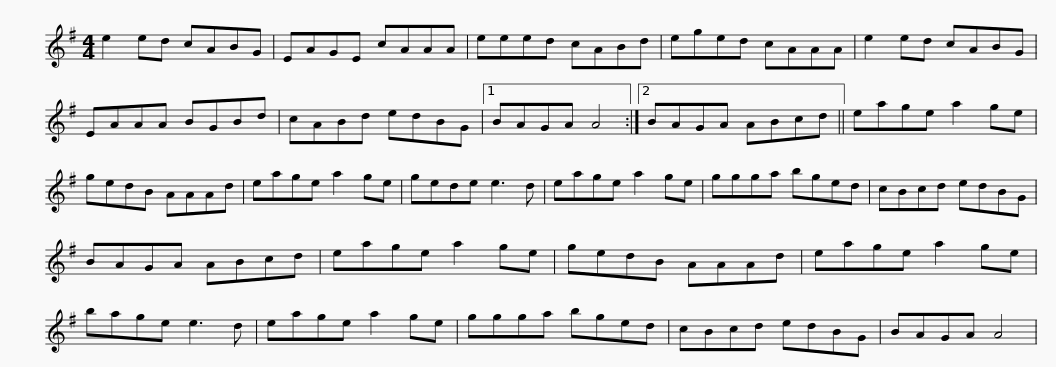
X:1
L:1/8
M:4/4
I:linebreak $
K:Emin
V:1 treble
V:1
 e2 ed cABG | EAGE cAAA | eeed cABd | eged cAAA | e2 ed cABG | %5
 EAAA BGBd |$ cABd edBG |1 BAGA A4 :|2 BAGA ABcd || eage a2 ge | %10
 gedB AAAd | eage a2 ge |$ gede e3 d | eage a2 ge | ggga bged | %15
 cBcd edBG | BAGA ABcd | eage a2 ge |$ gedB AAAd | eage a2 ge | %20
 bage e3 d | eage a2 ge | ggga bged |$ cBcd edBG | BAGA A4 | %25
